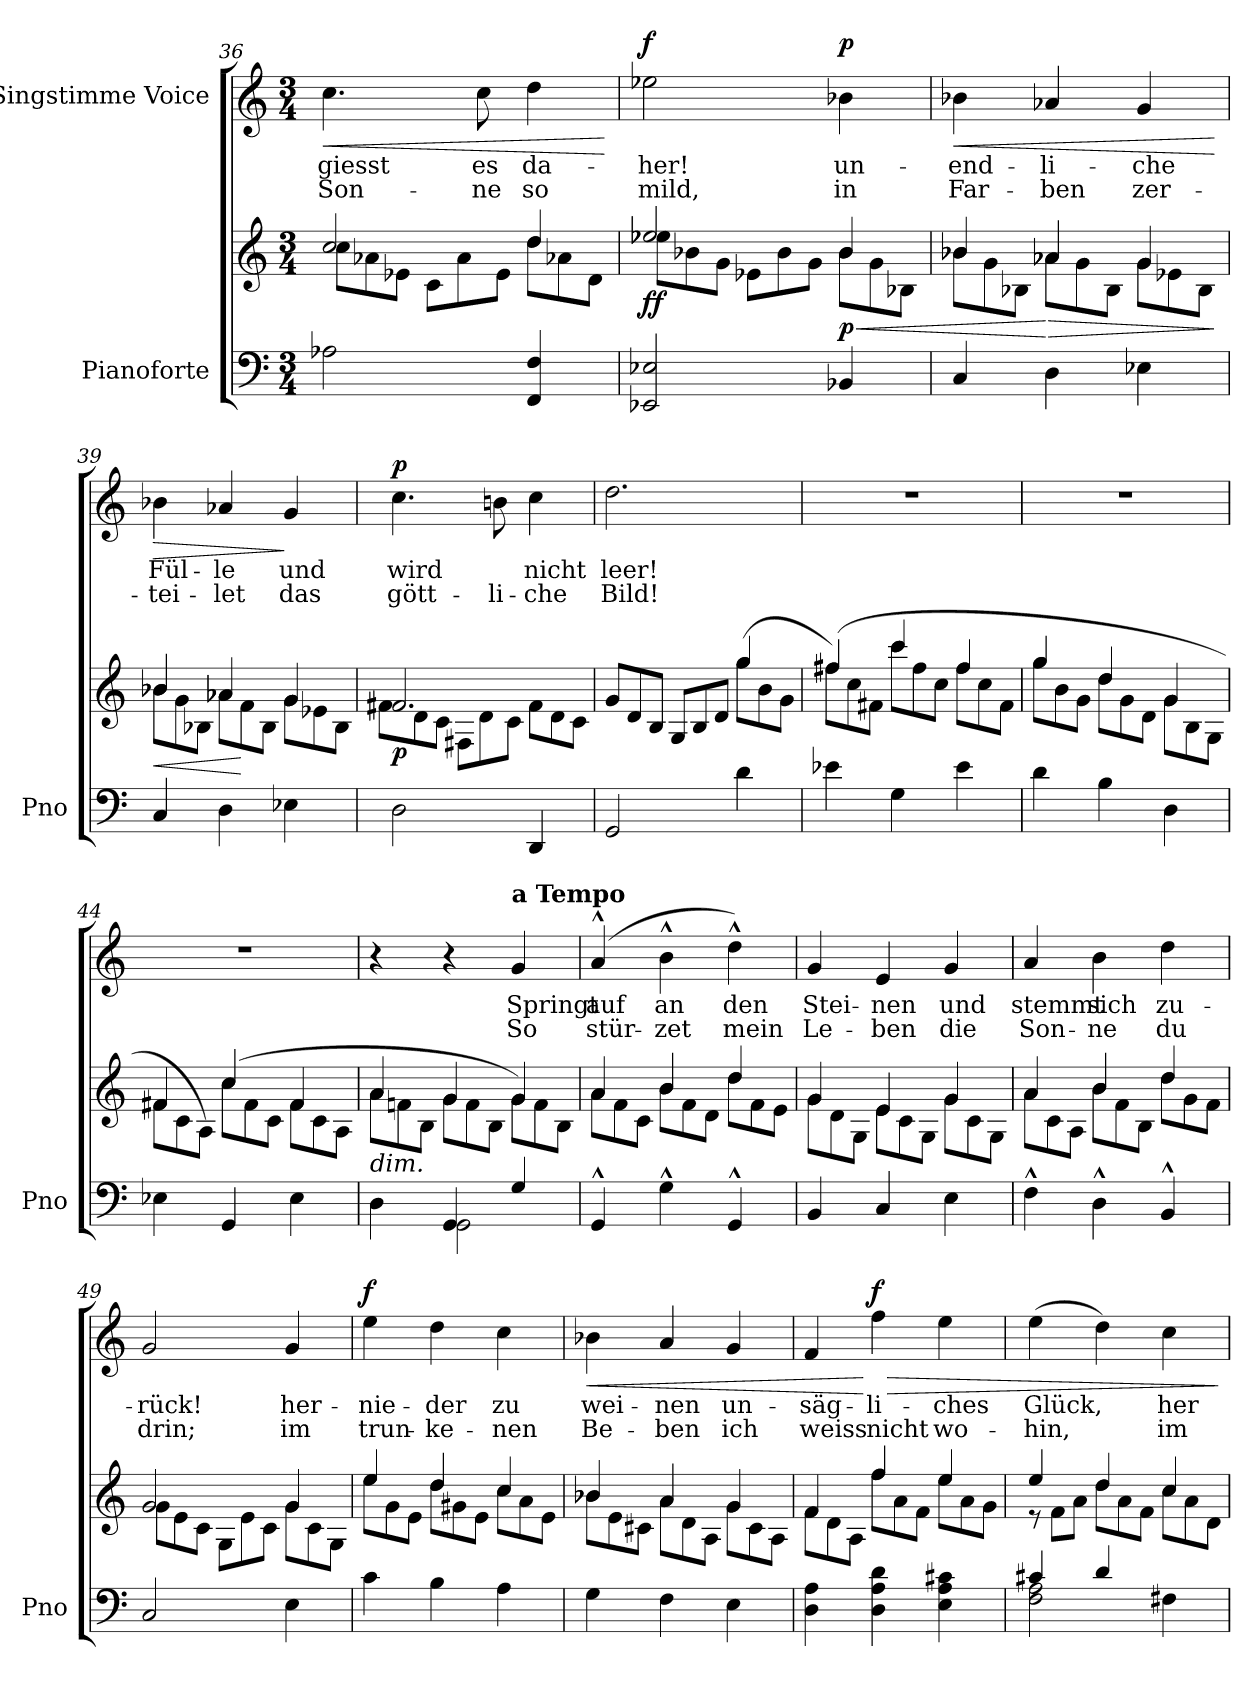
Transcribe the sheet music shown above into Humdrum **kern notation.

**kern	**kern	**dynam	**kern	**text	**text	**dynam
*part2	*part2	*part2	*part1	*part1	*part1	*part1
*staff3	*staff2	*staff2/3	*staff1	*staff1	*staff1	*staff1
*I"Pianoforte	*	*	*I"Singstimme Voice	*	*	*
*I'Pno	*	*	*	*	*	*
*clefF4	*clefG2	*	*clefG2	*	*	*
*k[]	*k[]	*	*k[]	*	*	*
*M3/4	*M3/4	*	*M3/4	*	*	*
=36	=36	=36	=36	=36	=36	=36
*	*^	*	*	*	*	*
*	*	*Xtuplet	*	*	*	*	*
!	!	!	!	!	!LO:LY:b	!LO:LY:b	!LO:HP:b
2A-X\	2cc/	12cc\L	.	4.cc\	giesst	Son-	<
.	.	12a-X\	.	.	.	.	.
.	.	12e-X\J	.	.	.	.	.
.	.	12c\L	.	.	.	.	.
.	.	12a-\	.	.	.	.	.
!	!	!	!	!	!LO:LY:b	!LO:LY:b	!
.	.	.	.	8cc\	es	-ne	.
.	.	12e-\J	.	.	.	.	.
!	!	!	!	!	!LO:LY:b	!LO:LY:b	!
4FF/ 4F/	4dd/	12dd\L	.	4dd\	da-	so	.
.	.	12a-X\	.	.	.	.	.
.	.	12d\J	.	.	.	.	.
*	*v	*v	*	*	*	*	*
.	.	.	.	.	.	[
!!LO:LB:g=z
=37	=37	=37	=37	=37	=37	=37
*	*^	*	*	*	*	*
!	!	!	!LO:DY:b	!	!LO:LY:b	!LO:LY:b	!LO:DY:a
2EE-X/ 2E-X/	2ee-X/	12ee-\L	ff	2ee-X\	-her!	mild,	f
.	.	12b-X\	.	.	.	.	.
.	.	12g\J	.	.	.	.	.
.	.	12e-X\L	.	.	.	.	.
.	.	12b-\	.	.	.	.	.
.	.	12g\J	.	.	.	.	.
!	!	!	!LO:HP:b	!	!LO:LY:b	!LO:LY:b	!
!	!	!	!LO:DY:n=1:b	!	!	!	!LO:DY:a
4BB-X/	4b-/	12b-\L	< p	4b-X\	un-	in	p
.	.	12g\	.	.	.	.	.
.	.	12B-X\J	.	.	.	.	.
=38	=38	=38	=38	=38	=38	=38	=38
!	!	!	!	!	!LO:LY:b	!LO:LY:b	!LO:HP:b
4C/	4b-X/	12b-\L	.	4b-X\	-end-	Far-	<
.	.	12g\	.	.	.	.	.
.	.	12B-X\J	.	.	.	.	.
!	!	!	!LO:HP:n=1:b	!	!LO:LY:b	!LO:LY:b	!
4D\	4a-X/	12a-\L	[ >	4a-X/	-li-	-ben	.
.	.	12g\	.	.	.	.	.
.	.	12B-\J	.	.	.	.	.
!	!	!	!	!	!LO:LY:b	!LO:LY:b	!
4E-X\	4g/	12g\L	.	4g/	-che	zer-	.
.	.	12e-X\	.	.	.	.	.
.	.	12B-\J	.	.	.	.	.
*	*v	*v	*	*	*	*	*
.	.	]	.	.	.	[
=39	=39	=39	=39	=39	=39	=39
!	!	!LO:HP:b	!	!LO:LY:b	!LO:LY:b	!LO:HP:b
*	*^	*	*	*	*	*
4C/	4b-X/	12b-\L	<	4b-X\	Fül-	-tei-	>
.	.	12g\	.	.	.	.	.
.	.	12B-X\J	.	.	.	.	.
!	!	!	!	!	!LO:LY:b	!LO:LY:b	!
4D\	4a-X/	12a-\L	.	4a-X/	-le	-let	.
.	.	12f\	[	.	.	.	.
.	.	12B-\J	.	.	.	.	.
!	!	!	!	!	!LO:LY:b	!LO:LY:b	!
4E-X\	4g/	12g\L	.	4g/	und	das	]
.	.	12e-X\	.	.	.	.	.
.	.	12B-\J	.	.	.	.	.
!!LO:LB:g=z
=40	=40	=40	=40	=40	=40	=40	=40
!	!	!	!LO:DY:b	!	!LO:LY:b	!LO:LY:b	!LO:DY:a
2D\	2.f#X/	12f#\L	p	4.cc\	wird	gött-	p
.	.	12d\	.	.	.	.	.
.	.	12c\J	.	.	.	.	.
.	.	12F#X\L	.	.	.	.	.
.	.	12d\	.	.	.	.	.
!	!	!	!	!	!	!LO:LY:b	!
.	.	.	.	8bn\	.	-li-	.
.	.	12c\J	.	.	.	.	.
!	!	!	!	!	!LO:LY:b	!LO:LY:b	!
4DD/	.	12f#\L	.	4cc\	nicht	-che	.
.	.	12d\	.	.	.	.	.
.	.	12c\J	.	.	.	.	.
=41	=41	=41	=41	=41	=41	=41	=41
!	!	!	!	!	!LO:LY:b	!LO:LY:b	!
2GG/	12g/L	2ryy	.	2.dd\	leer!	Bild!	.
.	12d/	.	.	.	.	.	.
.	12B/J	.	.	.	.	.	.
.	12G/L	.	.	.	.	.	.
.	12B/	.	.	.	.	.	.
.	12d/J	.	.	.	.	.	.
4d\	(>12gg\L	4gg/	.	.	.	.	.
.	12b\	.	.	.	.	.	.
.	12g\J	.	.	.	.	.	.
!!LO:PB:g=z
=42	=42	=42	=42	=42	=42	=42	=42
4e-X\	(4ff#X/)	12ff#\L	.	2.r	.	.	.
.	.	12cc\	.	.	.	.	.
.	.	12f#X\J	.	.	.	.	.
4G\	4ccc/	12ccc\L	.	.	.	.	.
.	.	12ff#\	.	.	.	.	.
.	.	12cc\J	.	.	.	.	.
4e-\	4ff#/	12ff#\L	.	.	.	.	.
.	.	12cc\	.	.	.	.	.
.	.	12f#\J	.	.	.	.	.
=43	=43	=43	=43	=43	=43	=43	=43
4d\	4gg/	12gg\L	.	2.r	.	.	.
.	.	12b\	.	.	.	.	.
.	.	12g\J	.	.	.	.	.
4B\	4dd/	12dd\L	.	.	.	.	.
.	.	12g\	.	.	.	.	.
.	.	12d\J	.	.	.	.	.
4D\	4g/	12g\L	.	.	.	.	.
.	.	12B\	.	.	.	.	.
.	.	12G\J	.	.	.	.	.
=44	=44	=44	=44	=44	=44	=44	=44
4E-X\	4f#X/	12f#\L	.	2.r	.	.	.
.	.	12c\	.	.	.	.	.
.	.	12A\J)	.	.	.	.	.
4GG/	(4cc/	12cc\L	.	.	.	.	.
.	.	12f#\	.	.	.	.	.
.	.	12c\J	.	.	.	.	.
4E-\	4f#/	12f#\L	.	.	.	.	.
.	.	12c\	.	.	.	.	.
.	.	12A\J	.	.	.	.	.
!!LO:LB:g=z
=45	=45	=45	=45	=45	=45	=45	=45
*^	*	*	*	*	*	*	*
!	!	!LO:TX:b:i:t=dim.	!	!	!	!	!	!
4D\	4ryy	4a/	12a\L	.	4r	.	.	.
.	.	.	12fn\	.	.	.	.	.
.	.	.	12B\J	.	.	.	.	.
4GG/	2GG\	4g/	12g\L	.	4r	.	.	.
.	.	.	12f\	.	.	.	.	.
.	.	.	12B\J	.	.	.	.	.
!	!	!	!	!	!LO:TX:a:B:t=a Tempo	!	!	!
!	!	!	!	!	!	!LO:LY:b	!LO:LY:b	!
4G/	.	4g/)	12g\L	.	4g/	Springt	So	.
.	.	.	12f\	.	.	.	.	.
.	.	.	12B\J	.	.	.	.	.
*v	*v	*	*	*	*	*	*	*
=46	=46	=46	=46	=46	=46	=46	=46
!	!	!	!	!	!LO:LY:b	!LO:LY:b	!
4GG^^/	4a/	12a\L	.	(4a^^/	auf	stür-	.
.	.	12f\	.	.	.	.	.
.	.	12c\J	.	.	.	.	.
!	!	!	!	!	!LO:LY:b	!LO:LY:b	!
4G^^\	4b/	12b\L	.	4b^^\	an	-zet	.
.	.	12f\	.	.	.	.	.
.	.	12d\J	.	.	.	.	.
!	!	!	!	!	!LO:LY:b	!LO:LY:b	!
4GG^^/	4dd/	12dd\L	.	4dd^^\)	den	mein	.
.	.	12f\	.	.	.	.	.
.	.	12e\J	.	.	.	.	.
!!LO:LB:g=z
=47	=47	=47	=47	=47	=47	=47	=47
!	!	!	!	!	!LO:LY:b	!LO:LY:b	!
4BB/	4g/	12g\L	.	4g/	Stei-	Le-	.
.	.	12d\	.	.	.	.	.
.	.	12G\J	.	.	.	.	.
!	!	!	!	!	!LO:LY:b	!LO:LY:b	!
4C/	4e/	12e\L	.	4e/	-nen	-ben	.
.	.	12c\	.	.	.	.	.
.	.	12G\J	.	.	.	.	.
!	!	!	!	!	!LO:LY:b	!LO:LY:b	!
4E\	4g/	12g\L	.	4g/	und	die	.
.	.	12c\	.	.	.	.	.
.	.	12G\J	.	.	.	.	.
=48	=48	=48	=48	=48	=48	=48	=48
!	!	!	!	!	!LO:LY:b	!LO:LY:b	!
4F^^\	4a/	12a\L	.	4a/	stemmt	Son-	.
.	.	12c\	.	.	.	.	.
.	.	12A\J	.	.	.	.	.
!	!	!	!	!	!LO:LY:b	!LO:LY:b	!
4D^^\	4b/	12b\L	.	4b\	sich	-ne	.
.	.	12f\	.	.	.	.	.
.	.	12B\J	.	.	.	.	.
!	!	!	!	!	!LO:LY:b	!LO:LY:b	!
4BB^^/	4dd/	12dd\L	.	4dd\	zu-	du	.
.	.	12g\	.	.	.	.	.
.	.	12f\J	.	.	.	.	.
=49	=49	=49	=49	=49	=49	=49	=49
!	!	!	!	!	!LO:LY:b	!LO:LY:b	!
2C/	2g/	12g\L	.	2g/	-rück!	drin;	.
.	.	12e\	.	.	.	.	.
.	.	12c\J	.	.	.	.	.
.	.	12G\L	.	.	.	.	.
.	.	12e\	.	.	.	.	.
.	.	12c\J	.	.	.	.	.
!	!	!	!	!	!LO:LY:b	!LO:LY:b	!
4E\	4g/	12g\L	.	4g/	her-	im	.
.	.	12c\	.	.	.	.	.
.	.	12G\J	.	.	.	.	.
!!LO:LB:g=z
=50	=50	=50	=50	=50	=50	=50	=50
!	!	!	!	!	!LO:LY:b	!LO:LY:b	!LO:DY:a
4c\	4ee/	12ee\L	.	4ee\	-nie-	trun-	f
.	.	12g\	.	.	.	.	.
.	.	12e\J	.	.	.	.	.
!	!	!	!	!	!LO:LY:b	!LO:LY:b	!
4B\	4dd/	12dd\L	.	4dd\	-der	-ke-	.
.	.	12g#X\	.	.	.	.	.
.	.	12e\J	.	.	.	.	.
!	!	!	!	!	!LO:LY:b	!LO:LY:b	!
4A\	4cc/	12cc\L	.	4cc\	zu	-nen	.
.	.	12a\	.	.	.	.	.
.	.	12e\J	.	.	.	.	.
=51	=51	=51	=51	=51	=51	=51	=51
!	!	!	!	!	!LO:LY:b	!LO:LY:b	!LO:HP:b
4G\	4b-X/	12b-\L	.	4b-X\	wei-	Be-	<
.	.	12e\	.	.	.	.	.
.	.	12c#X\J	.	.	.	.	.
!	!	!	!	!	!LO:LY:b	!LO:LY:b	!
4F\	4a/	12a\L	.	4a/	-nen	-ben	.
.	.	12d\	.	.	.	.	.
.	.	12A\J	.	.	.	.	.
!	!	!	!	!	!LO:LY:b	!LO:LY:b	!
4E\	4g/	12g\L	.	4g/	un-	ich	.
.	.	12c#\	.	.	.	.	.
.	.	12A\J	.	.	.	.	.
!!LO:LB:g=z
=52	=52	=52	=52	=52	=52	=52	=52
!	!	!	!	!	!LO:LY:b	!LO:LY:b	!
4D\ 4A\	4f/	12f\L	.	4f/	-säg-	weiss	.
.	.	12d\	.	.	.	.	.
.	.	12A\J	.	.	.	.	.
!	!	!	!	!	!LO:LY:b	!LO:LY:b	!LO:HP:n=1:b
!	!	!	!	!	!	!	!LO:DY:n=1:a
4D\ 4A\ 4d\	4ff/	12ff\L	.	4ff\	-li-	nicht	[ > f
.	.	12a\	.	.	.	.	.
.	.	12f\J	.	.	.	.	.
!	!	!	!	!	!LO:LY:b	!LO:LY:b	!
4E\ 4A\ 4c#X\	4ee/	12ee\L	.	4ee\	-ches	wo-	.
.	.	12a\	.	.	.	.	.
.	.	12g\J	.	.	.	.	.
=53	=53	=53	=53	=53	=53	=53	=53
*^	*	*	*	*	*	*	*
!	!	!	!	!	!	!LO:LY:b	!LO:LY:b	!
4c#X/	2F\ 2A\	4ee/	12r	.	(4ee\	Glück,	-hin,	.
.	.	.	12f\L	.	.	.	.	.
.	.	.	12a\J	.	.	.	.	.
4d/	.	4dd/	12dd\L	.	4dd\)	.	.	.
.	.	.	12a\	.	.	.	.	.
.	.	.	12f\J	.	.	.	.	.
!	!	!	!	!	!	!LO:LY:b	!LO:LY:b	!
4F#X\	4ryy	4cc/	12cc\L	.	4cc\	her-	im	.
.	.	.	12a\	.	.	.	.	.
.	.	.	12d\J	.	.	.	.	.
*v	*v	*	*	*	*	*	*	*
*	*v	*v	*	*	*	*	*
.	.	.	.	.	.	]
=	=	=	=	=	=	=
*-	*-	*-	*-	*-	*-	*-
